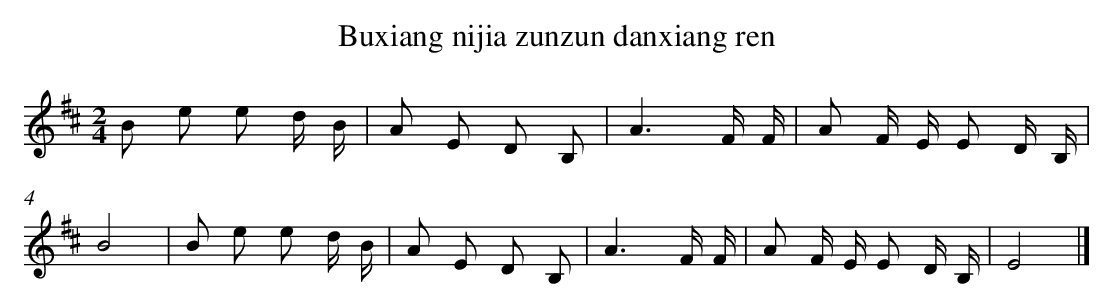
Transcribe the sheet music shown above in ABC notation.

X:1
T: Buxiang nijia zunzun danxiang ren
L: 1/8
M: 2/4
K: D
B e e d/ B/ [I:setbarnb 1]|
A E D B, |
A3F/ F/ |
A F/ E/ E D/ B,/ |
B4 |
B e e d/ B/ |
A E D B, |
A3F/ F/ |
A F/ E/ E D/ B,/ |
E4 |]
